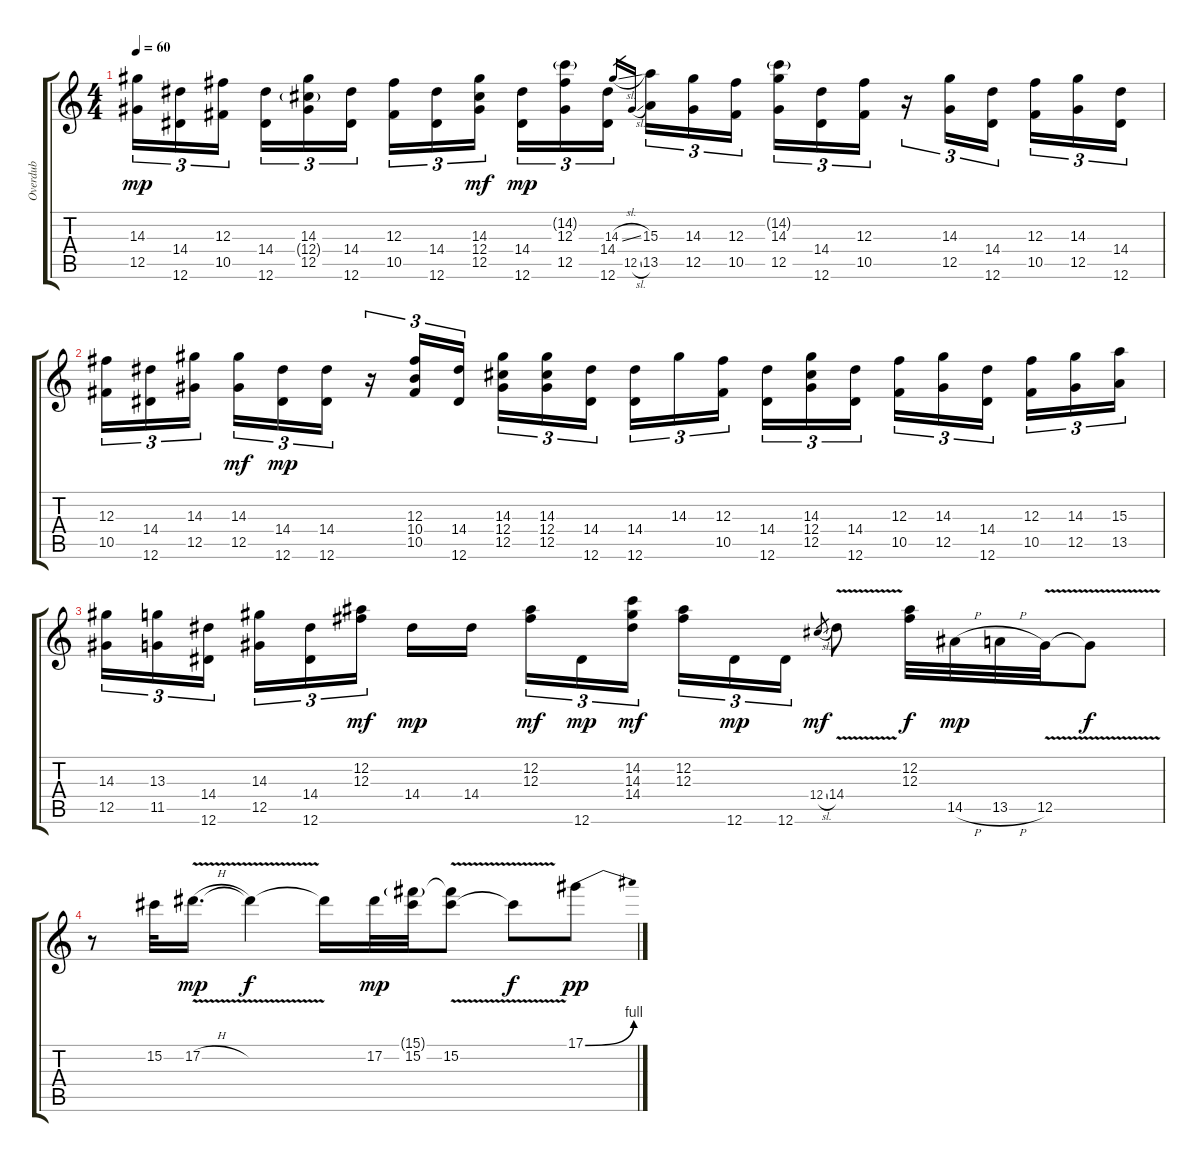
\track ("Overdub" "Overdub") {instrument fretlessbass}
\staff {score tabs}
\tuning (Eb4 Bb3 Gb3 Db3 Ab2 Eb2) {hide}
\ts (4 4)
\tempo 60
\clef g2
\ks c
(14.3 12.5).16{tu (3 2) dy mp} (14.4 12.6).16{tu (3 2)} (12.3 10.5).16{tu (3 2)} (14.4 12.6).16{tu (3 2)} (14.3 12.4{g} 12.5).16{tu (3 2)} (14.4 12.6).16{tu (3 2)} (12.3 10.5).16{tu (3 2)} (14.4 12.6).16{tu (3 2)} (14.3 12.4 12.5).16{tu (3 2) dy mf} (14.4 12.6).16{tu (3 2) dy mp} (14.2{g} 12.3 12.5).16{tu (3 2)} (14.4 12.6).16{tu (3 2)} 14.3{sl}.16{gr} 12.5{sl}.16{gr} (15.3 13.5).16{tu (3 2)} (14.3 12.5).16{tu (3 2)} (12.3 10.5).16{tu (3 2)} (14.2{g} 14.3 12.5).16{tu (3 2)} (14.4 12.6).16{tu (3 2)} (12.3 10.5).16{tu (3 2)} r.16{tu (3 2)} (14.3 12.5).16{tu (3 2)} (14.4 12.6).16{tu (3 2)} (12.3 10.5).16{tu (3 2)} (14.3 12.5).16{tu (3 2)} (14.4 12.6).16{tu (3 2)} |
(12.3 10.5).16{tu (3 2)} (14.4 12.6).16{tu (3 2)} (14.3 12.5).16{tu (3 2)} (14.3 12.5).16{tu (3 2) dy mf} (14.4 12.6).16{tu (3 2) dy mp} (14.4 12.6).16{tu (3 2)} r.16{tu (3 2)} (12.3 10.4 10.5).16{tu (3 2)} (14.4 12.6).16{tu (3 2)} (14.3 12.4 12.5).16{tu (3 2)} (14.3 12.4 12.5).16{tu (3 2)} (14.4 12.6).16{tu (3 2)} (14.4 12.6).16{tu (3 2)} 14.3.16{tu (3 2)} (12.3 10.5).16{tu (3 2)} (14.4 12.6).16{tu (3 2)} (14.3 12.4 12.5).16{tu (3 2)} (14.4 12.6).16{tu (3 2)} (12.3 10.5).16{tu (3 2)} (14.3 12.5).16{tu (3 2)} (14.4 12.6).16{tu (3 2)} (12.3 10.5).16{tu (3 2)} (14.3 12.5).16{tu (3 2)} (15.3 13.5).16{tu (3 2)} |
(14.3 12.5).16{tu (3 2)} (13.3 11.5).16{tu (3 2)} (14.4 12.6).16{tu (3 2)} (14.3 12.5).16{tu (3 2)} (14.4 12.6).16{tu (3 2)} (12.2 12.3).16{tu (3 2) dy mf} 14.4.16{dy mp} 14.4.16 (12.2 12.3).16{tu (3 2) dy mf} 12.6.16{tu (3 2) dy mp} (14.2 14.3 14.4).16{tu (3 2) dy mf} (12.2 12.3).16{tu (3 2)} 12.6.16{tu (3 2) dy mp} 12.6.16{tu (3 2)} 12.4{sl}.8{gr dy mf} 14.4{v}.8 (12.2 12.3).32{dy f} 14.5{h}.32{dy mp} 13.5{h}.32 12.5{v}.32 12.5{t}.8{dy f} |
r.8 15.2.32 17.2{v h}.16{d dy mp} 17.2{t}.4{dy f} 17.2{t}.16 17.2.32{dy mp} (15.1{g} 15.2).32 (15.1{v t} 15.2{v}).8 15.2{t}.8{dy f} 17.1{be (bend 0 0 60 4)}.8{dy pp}
